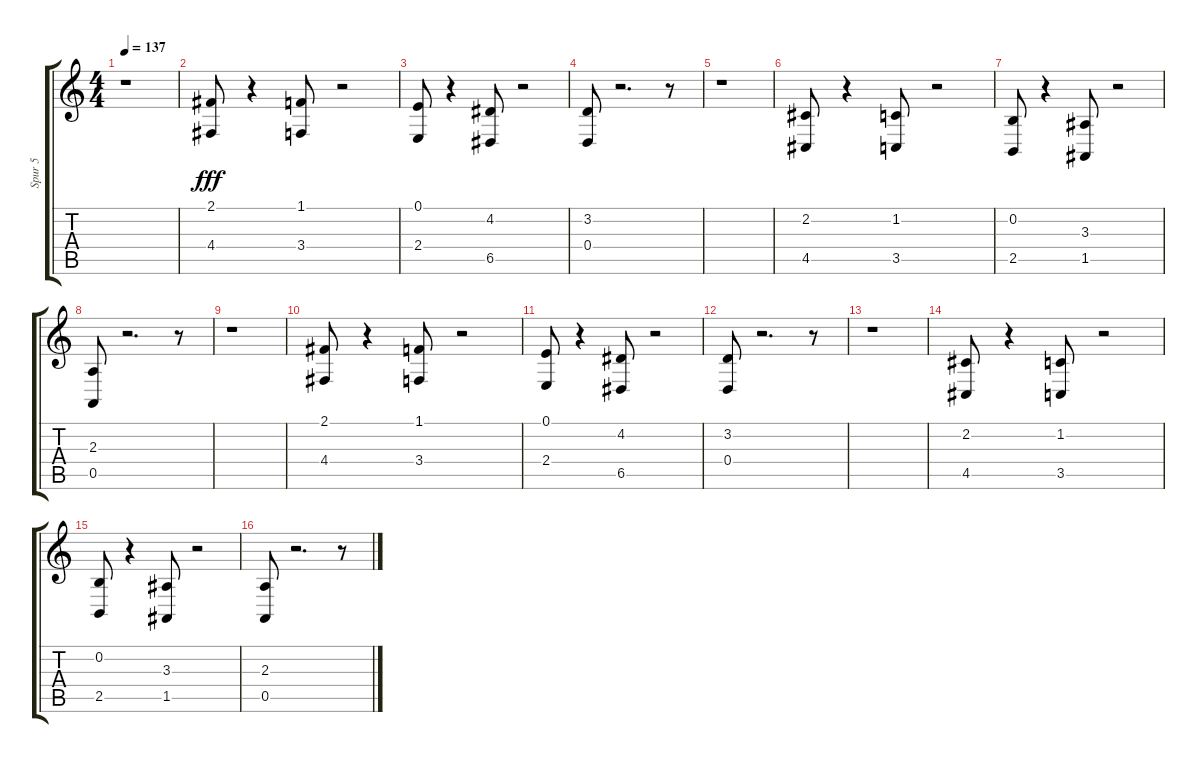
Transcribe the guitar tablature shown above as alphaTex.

\track ("Spur 5" "Spur 5") {instrument trombone}
\staff {score tabs}
\tuning (E4 B3 G3 D3 A2 E2) {hide}
\ts (4 4)
\tempo 137
\clef g2
\ks c
r.1{dy fff instrument trombone} |
(2.1 4.4).8 r.4 (1.1 3.4).8 r.2 |
(0.1 2.4).8 r.4 (4.2 6.5).8 r.2 |
(3.2 0.4).8 r.2{d} r.8 |
r.1 |
(2.2 4.5).8 r.4 (1.2 3.5).8 r.2 |
(0.2 2.5).8 r.4 (3.3 1.5).8 r.2 |
(2.3 0.5).8 r.2{d} r.8 |
r.1 |
(2.1 4.4).8 r.4 (1.1 3.4).8 r.2 |
(0.1 2.4).8 r.4 (4.2 6.5).8 r.2 |
(3.2 0.4).8 r.2{d} r.8 |
r.1 |
(2.2 4.5).8 r.4 (1.2 3.5).8 r.2 |
(0.2 2.5).8 r.4 (3.3 1.5).8 r.2 |
(2.3 0.5).8 r.2{d} r.8
